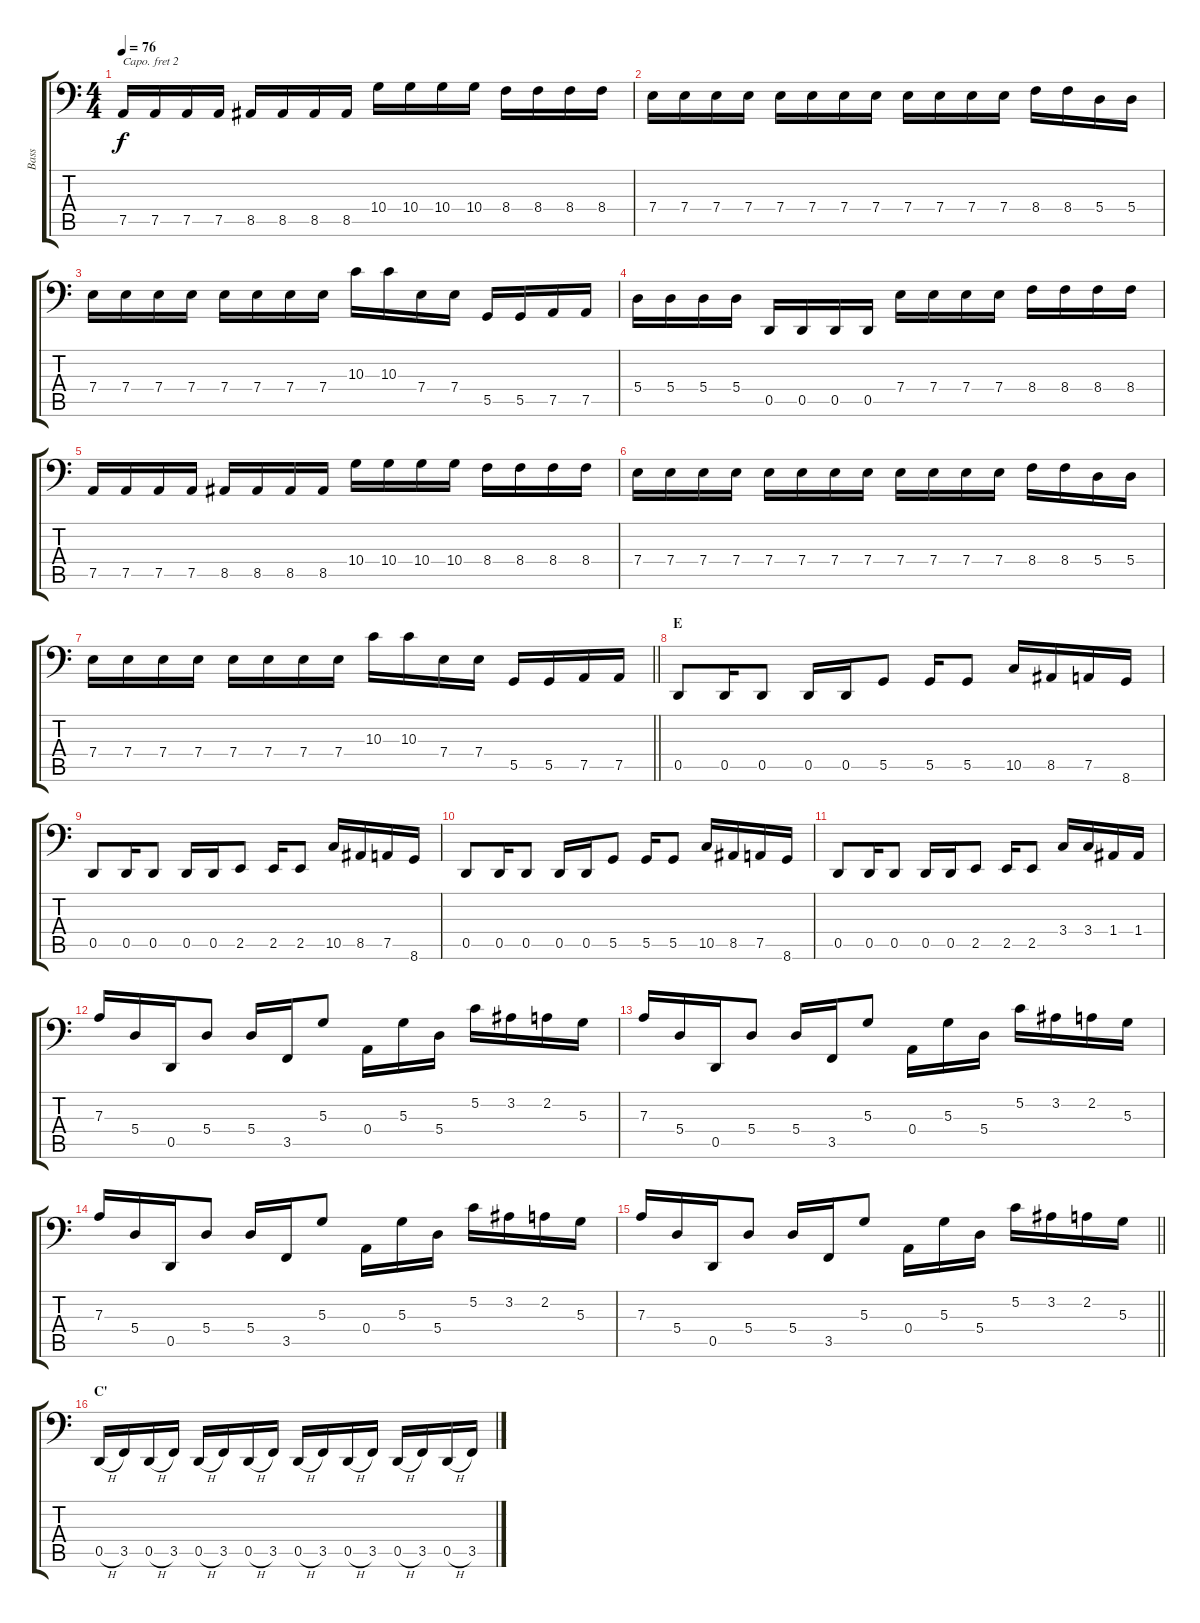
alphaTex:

\track ("Bass" "Bass") {instrument electricbassfinger}
\staff {score tabs}
\capo 2
\tuning (Bb2 F2 C2 G1 C1 A0) {hide}
\ts (4 4)
\tempo 76
\clef f4
\ks c
7.5.16{dy f} 7.5.16 7.5.16 7.5.16 8.5.16 8.5.16 8.5.16 8.5.16 10.4.16 10.4.16 10.4.16 10.4.16 8.4.16 8.4.16 8.4.16 8.4.16 |
7.4.16 7.4.16 7.4.16 7.4.16 7.4.16 7.4.16 7.4.16 7.4.16 7.4.16 7.4.16 7.4.16 7.4.16 8.4.16 8.4.16 5.4.16 5.4.16 |
7.4.16 7.4.16 7.4.16 7.4.16 7.4.16 7.4.16 7.4.16 7.4.16 10.3.16 10.3.16 7.4.16 7.4.16 5.5.16 5.5.16 7.5.16 7.5.16 |
5.4.16 5.4.16 5.4.16 5.4.16 0.5.16 0.5.16 0.5.16 0.5.16 7.4.16 7.4.16 7.4.16 7.4.16 8.4.16 8.4.16 8.4.16 8.4.16 |
7.5.16 7.5.16 7.5.16 7.5.16 8.5.16 8.5.16 8.5.16 8.5.16 10.4.16 10.4.16 10.4.16 10.4.16 8.4.16 8.4.16 8.4.16 8.4.16 |
7.4.16 7.4.16 7.4.16 7.4.16 7.4.16 7.4.16 7.4.16 7.4.16 7.4.16 7.4.16 7.4.16 7.4.16 8.4.16 8.4.16 5.4.16 5.4.16 |
\barLineRight lightlight
7.4.16 7.4.16 7.4.16 7.4.16 7.4.16 7.4.16 7.4.16 7.4.16 10.3.16 10.3.16 7.4.16 7.4.16 5.5.16 5.5.16 7.5.16 7.5.16 |
\section ("" "E")
0.5.8 0.5.16 0.5.8 0.5.16 0.5.16 5.5.8 5.5.16 5.5.8 10.5.16 8.5.16 7.5.16 8.6.16 |
0.5.8 0.5.16 0.5.8 0.5.16 0.5.16 2.5.8 2.5.16 2.5.8 10.5.16 8.5.16 7.5.16 8.6.16 |
0.5.8 0.5.16 0.5.8 0.5.16 0.5.16 5.5.8 5.5.16 5.5.8 10.5.16 8.5.16 7.5.16 8.6.16 |
0.5.8 0.5.16 0.5.8 0.5.16 0.5.16 2.5.8 2.5.16 2.5.8 3.4.16 3.4.16 1.4.16 1.4.16 |
7.3.16 5.4.16 0.5.16 5.4.8 5.4.16 3.5.16 5.3.8 0.4.16 5.3.16 5.4.16 5.2.16 3.2.16 2.2.16 5.3.16 |
7.3.16 5.4.16 0.5.16 5.4.8 5.4.16 3.5.16 5.3.8 0.4.16 5.3.16 5.4.16 5.2.16 3.2.16 2.2.16 5.3.16 |
7.3.16 5.4.16 0.5.16 5.4.8 5.4.16 3.5.16 5.3.8 0.4.16 5.3.16 5.4.16 5.2.16 3.2.16 2.2.16 5.3.16 |
\barLineRight lightlight
7.3.16 5.4.16 0.5.16 5.4.8 5.4.16 3.5.16 5.3.8 0.4.16 5.3.16 5.4.16 5.2.16 3.2.16 2.2.16 5.3.16 |
\section ("" "C'")
0.5{h}.16 3.5.16 0.5{h}.16 3.5.16 0.5{h}.16 3.5.16 0.5{h}.16 3.5.16 0.5{h}.16 3.5.16 0.5{h}.16 3.5.16 0.5{h}.16 3.5.16 0.5{h}.16 3.5.16
